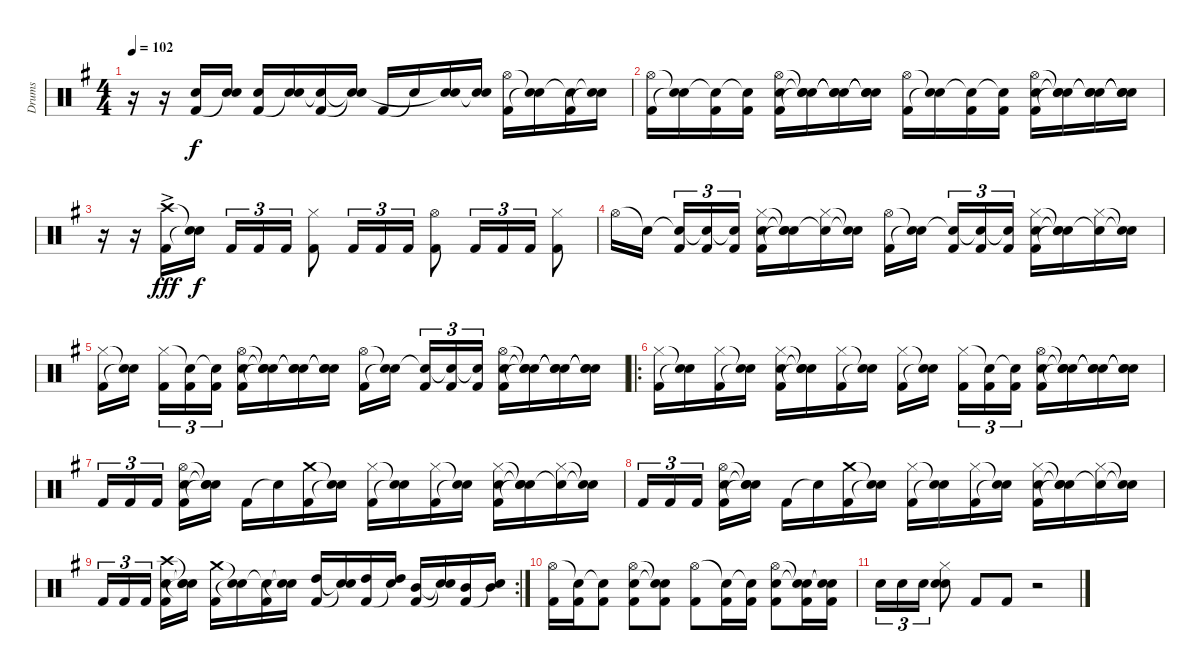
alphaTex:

\track ("Drums" "Drums") {instrument percussion}
\staff {score}
\articulation defaults
\ts (4 4)
\tempo 102
\clef neutral
\ks g
r.16{dy f} r.16 ("Snare (hit) 2" "Kick (hit) 2").16 ("Snare (hit) 2" "Snare (hit)"{t}).16 ("Snare (hit) 2" "Kick (hit) 2").16 ("Snare (hit) 2" "Snare (hit)"{t}).16 ("Snare (hit)"{t} "Kick (hit) 2").16 ("Snare (hit)"{t} "Snare (hit)"{t}).16 "Kick (hit) 2".16 "Snare (hit)"{t}.16 ("Snare (hit) 2" "Snare (hit)"{t}).16 ("Snare (hit) 2" "Snare (hit)"{t}).16 ("Hi-Hat (open)" "Kick (hit) 2").16 ("Snare (hit)"{t} "Snare (hit)"{t}).16 ("Snare (hit)"{t} "Kick (hit) 2").16 ("Snare (hit)"{t} "Snare (hit)"{t}).16 |
("Hi-Hat (open)" "Kick (hit) 2").16 ("Snare (hit)"{t} "Snare (hit)"{t}).16 ("Snare (hit)"{t} "Kick (hit) 2").16 ("Snare (hit)"{t} "Kick (hit) 2").16 ("Hi-Hat (open)" "Snare (hit) 2" "Kick (hit) 2").16 ("Snare (hit)"{t} "Snare (hit)"{t} "Snare (hit)"{t}).16 ("Snare (hit)"{t} "Snare (hit)"{t} "Snare (hit)"{t}).16 ("Snare (hit)"{t} "Snare (hit)"{t} "Snare (hit)"{t}).16 ("Hi-Hat (open)" "Kick (hit) 2").16 ("Snare (hit)"{t} "Snare (hit)"{t}).16 ("Snare (hit)"{t} "Kick (hit) 2").16 ("Snare (hit)"{t} "Kick (hit) 2").16 ("Hi-Hat (open)" "Snare (hit) 2" "Kick (hit) 2").16 ("Snare (hit)"{t} "Snare (hit)"{t} "Snare (hit)"{t}).16 ("Snare (hit)"{t} "Snare (hit) 2" "Snare (hit)"{t}).16 ("Snare (hit)"{t} "Snare (hit)"{t} "Snare (hit)"{t}).16 |
r.16 r.16 ("Crash high (hit)"{ac} "Kick (hit) 2").16{dy fff} ("Snare (hit)"{t} "Snare (hit)"{t}).16{dy f} "Kick (hit) 2".16{tu (3 2)} "Kick (hit) 2".16{tu (3 2)} "Kick (hit) 2".16{tu (3 2)} ("Hi-Hat (closed)" "Kick (hit) 2").8 "Kick (hit) 2".16{tu (3 2)} "Kick (hit) 2".16{tu (3 2)} "Kick (hit) 2".16{tu (3 2)} ("Hi-Hat (open)" "Kick (hit) 2").8 "Kick (hit) 2".16{tu (3 2)} "Kick (hit) 2".16{tu (3 2)} "Kick (hit) 2".16{tu (3 2)} ("Hi-Hat (closed)" "Kick (hit) 2").8 |
"Hi-Hat (open)".16 "Snare (hit)"{t}.16 ("Snare (hit)"{t} "Kick (hit) 2").16{tu (3 2)} ("Snare (hit)"{t} "Kick (hit) 2").16{tu (3 2)} ("Snare (hit)"{t} "Kick (hit) 2").16{tu (3 2)} ("Hi-Hat (closed)" "Snare (hit) 2" "Kick (hit) 2").16 ("Snare (hit)"{t} "Snare (hit)"{t} "Snare (hit)"{t}).16 ("Hi-Hat (closed)" "Snare (hit)"{t}).16 ("Snare (hit)"{t} "Snare (hit)"{t}).16 ("Hi-Hat (open)" "Kick (hit) 2").16 ("Snare (hit)"{t} "Snare (hit)"{t}).16 ("Snare (hit)"{t} "Kick (hit) 2").16{tu (3 2)} ("Snare (hit)"{t} "Kick (hit) 2").16{tu (3 2)} ("Snare (hit)"{t} "Kick (hit) 2").16{tu (3 2)} ("Hi-Hat (closed)" "Snare (hit) 2" "Kick (hit) 2").16 ("Snare (hit)"{t} "Snare (hit)"{t} "Snare (hit)"{t}).16 ("Hi-Hat (closed)" "Snare (hit)"{t}).16 ("Snare (hit)"{t} "Snare (hit)"{t}).16 |
("Hi-Hat (closed)" "Kick (hit) 2").16 ("Snare (hit)"{t} "Snare (hit)"{t}).16 ("Hi-Hat (closed)" "Kick (hit) 2").16{tu (3 2)} ("Snare (hit)"{t} "Kick (hit) 2").16{tu (3 2)} ("Snare (hit)"{t} "Kick (hit) 2").16{tu (3 2)} ("Hi-Hat (open)" "Snare (hit) 2" "Kick (hit) 2").16 ("Snare (hit)"{t} "Snare (hit)"{t} "Snare (hit)"{t}).16 ("Snare (hit)"{t} "Snare (hit) 2" "Snare (hit)"{t}).16 ("Snare (hit)"{t} "Snare (hit) 2" "Snare (hit)"{t}).16 ("Hi-Hat (open)" "Kick (hit) 2").16 ("Snare (hit)"{t} "Snare (hit)"{t}).16 ("Snare (hit)"{t} "Kick (hit) 2").16{tu (3 2)} ("Snare (hit)"{t} "Kick (hit) 2").16{tu (3 2)} ("Snare (hit)"{t} "Kick (hit) 2").16{tu (3 2)} ("Hi-Hat (open)" "Snare (hit) 2" "Kick (hit) 2").16 ("Snare (hit)"{t} "Snare (hit)"{t} "Snare (hit)"{t}).16 ("Snare (hit)"{t} "Snare (hit)"{t} "Snare (hit)"{t}).16 ("Snare (hit)"{t} "Snare (hit)"{t} "Snare (hit)"{t}).16 |
\ro
("Hi-Hat (closed)" "Kick (hit) 2").16 ("Snare (hit)"{t} "Snare (hit)"{t}).16 ("Hi-Hat (closed)" "Kick (hit) 2").16 ("Snare (hit)"{t} "Snare (hit)"{t}).16 ("Hi-Hat (closed)" "Snare (hit) 2" "Kick (hit) 2").16 ("Snare (hit)"{t} "Snare (hit)"{t} "Snare (hit)"{t}).16 ("Hi-Hat (closed)" "Kick (hit) 2").16 ("Snare (hit)"{t} "Snare (hit)"{t}).16 ("Hi-Hat (closed)" "Kick (hit) 2").16 ("Snare (hit)"{t} "Snare (hit)"{t}).16 ("Hi-Hat (closed)" "Kick (hit) 2").16{tu (3 2)} ("Snare (hit)"{t} "Kick (hit) 2").16{tu (3 2)} ("Snare (hit)"{t} "Kick (hit) 2").16{tu (3 2)} ("Hi-Hat (open)" "Snare (hit) 2" "Kick (hit) 2").16 ("Snare (hit)"{t} "Snare (hit)"{t} "Snare (hit)"{t}).16 ("Snare (hit)"{t} "Snare (hit)"{t} "Snare (hit)"{t}).16 ("Snare (hit)"{t} "Snare (hit)"{t} "Snare (hit)"{t}).16 |
"Kick (hit) 2".16{tu (3 2)} "Kick (hit) 2".16{tu (3 2)} "Kick (hit) 2".16{tu (3 2)} ("Hi-Hat (open)" "Snare (hit) 2" "Kick (hit) 2").16 ("Snare (hit)"{t} "Snare (hit)"{t} "Snare (hit)"{t}).16 "Kick (hit) 2".16 "Snare (hit)"{t}.16 ("Crash medium (hit)" "Kick (hit) 2").16 ("Snare (hit)"{t} "Snare (hit)"{t}).16 ("Hi-Hat (closed)" "Kick (hit) 2").16 ("Snare (hit)"{t} "Snare (hit)"{t}).16 ("Hi-Hat (closed)" "Kick (hit) 2").16 ("Snare (hit)"{t} "Snare (hit)"{t}).16 ("Hi-Hat (closed)" "Snare (hit) 2" "Kick (hit) 2").16 ("Snare (hit)"{t} "Snare (hit)"{t} "Snare (hit)"{t}).16 ("Hi-Hat (closed)" "Snare (hit)"{t}).16 ("Snare (hit)"{t} "Snare (hit)"{t}).16 |
"Kick (hit) 2".16{tu (3 2)} "Kick (hit) 2".16{tu (3 2)} "Kick (hit) 2".16{tu (3 2)} ("Hi-Hat (open)" "Snare (hit) 2" "Kick (hit) 2").16 ("Snare (hit)"{t} "Snare (hit)"{t} "Snare (hit)"{t}).16 "Kick (hit) 2".16 "Snare (hit)"{t}.16 ("Crash medium (hit)" "Kick (hit) 2").16 ("Snare (hit)"{t} "Snare (hit)"{t}).16 ("Hi-Hat (closed)" "Kick (hit) 2").16 ("Snare (hit)"{t} "Snare (hit)"{t}).16 ("Hi-Hat (closed)" "Kick (hit) 2").16 ("Snare (hit)"{t} "Snare (hit)"{t}).16 ("Hi-Hat (closed)" "Snare (hit) 2" "Kick (hit) 2").16 ("Snare (hit)"{t} "Snare (hit)"{t} "Snare (hit)"{t}).16 ("Hi-Hat (closed)" "Snare (hit)"{t}).16 ("Snare (hit)"{t} "Snare (hit)"{t}).16 |
\rc 2 "Kick (hit) 2".16{tu (3 2)} "Kick (hit) 2".16{tu (3 2)} "Kick (hit) 2".16{tu (3 2)}
("Crash high (hit)" "Snare (hit) 2" "Kick (hit) 2").16 ("Snare (hit)"{t} "Snare (hit)"{t} "Snare (hit)"{t}).16 ("Crash medium (hit)" "Kick (hit) 2").16 ("Snare (hit)"{t} "Snare (hit)"{t}).16 ("Snare (hit)"{t} "Kick (hit) 2").16 ("Snare (hit)"{t} "Snare (hit)"{t}).16 ("High Tom (hit)" "Kick (hit) 2").16 ("Snare (hit)"{t} "Snare (hit)"{t}).16 ("High Tom (hit)" "Kick (hit) 2").16 ("High Tom (hit)" "Snare (hit)"{t}).16 ("Mid Tom (hit)" "Kick (hit) 2").16 ("Snare (hit)"{t} "Snare (hit)"{t}).16 ("Mid Tom (hit)" "Kick (hit) 2").16 ("Mid Tom (hit)" "Snare (hit)"{t}).16 |
("Hi-Hat (open)" "Kick (hit) 2").16 ("Snare (hit)"{t} "Kick (hit) 2").16 ("Snare (hit)"{t} "Kick (hit) 2").8 ("Hi-Hat (open)" "Snare (hit) 2" "Kick (hit) 2").8 ("Snare (hit)"{t} "Snare (hit)"{t} "Kick (hit) 2").8 ("Hi-Hat (open)" "Kick (hit) 2").8 ("Snare (hit)"{t} "Kick (hit) 2").16 ("Snare (hit)"{t} "Kick (hit) 2").16 ("Hi-Hat (open)" "Snare (hit) 2" "Kick (hit) 2").8 ("Snare (hit)"{t} "Snare (hit)"{t} "Kick (hit) 2").16 ("Snare (hit)"{t} "Snare (hit)"{t} "Kick (hit) 2").16 |
"Snare (hit) 2".16{tu (3 2)} "Snare (hit) 2".16{tu (3 2)} "Snare (hit) 2".16{tu (3 2)} ("Hi-Hat (closed)" "Snare (hit) 2" "Snare (hit) 2").8 "Kick (hit) 2".8 "Kick (hit) 2".8 r.2
